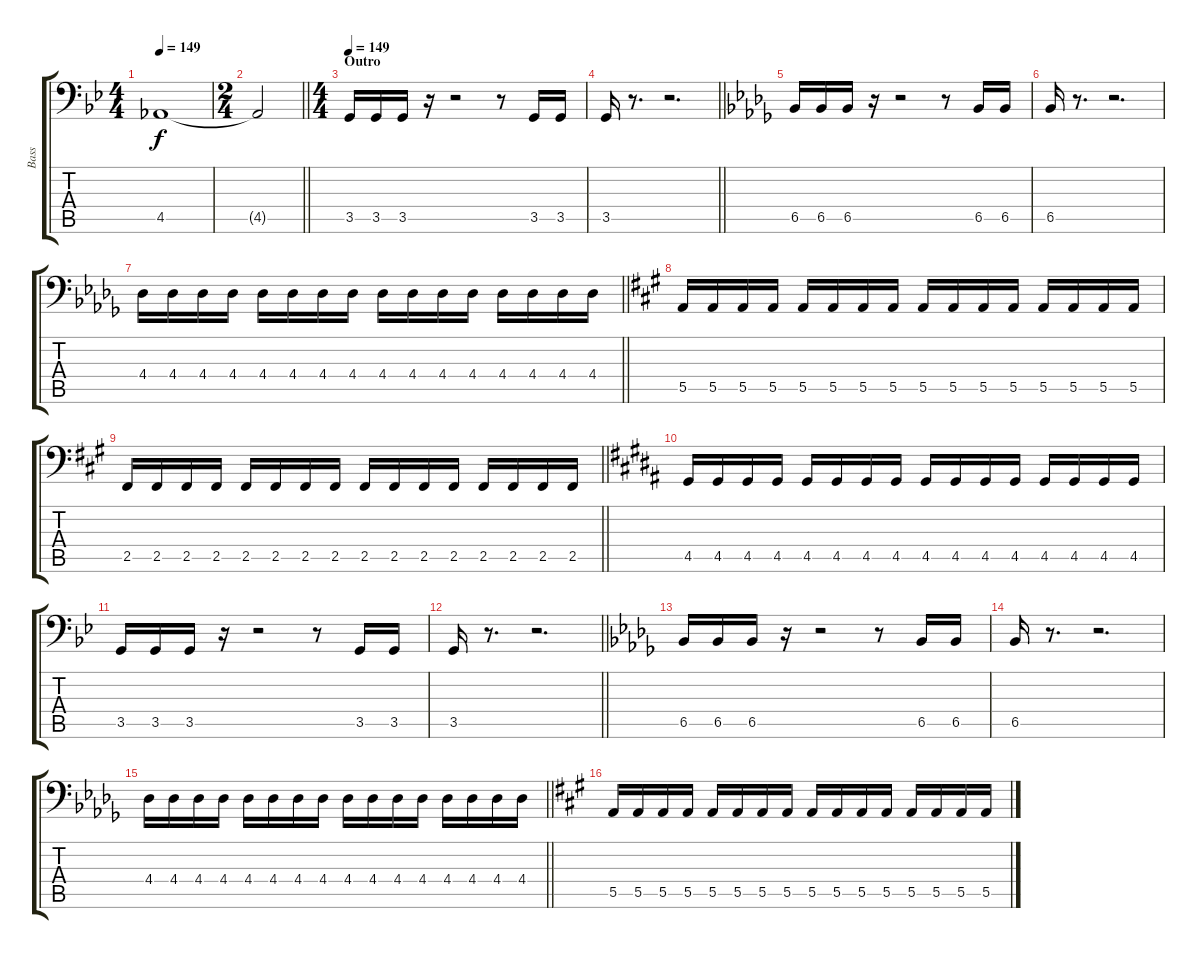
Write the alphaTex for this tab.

\track ("Bass" "Bass") {instrument electricbassfinger}
\staff {score tabs}
\tuning (B2 G2 D2 A1 E1 B0) {hide}
\ts (4 4)
\tempo 149
\clef f4
\ks bb
4.5.1{dy f} |
\ts (2 4)
\barLineRight lightlight
4.5{t}.2 |
\ts (4 4)
\section ("" "Outro")
\tempo 147
\tempo 149
3.5.16 3.5.16 3.5.16 r.16 r.2 r.8 3.5.16 3.5.16 |
\barLineRight lightlight
3.5.16 r.8{d} r.2{d} |
\ks db
6.5.16 6.5.16 6.5.16 r.16 r.2 r.8 6.5.16 6.5.16 |
6.5.16 r.8{d} r.2{d} |
\barLineRight lightlight
4.4.16 4.4.16 4.4.16 4.4.16 4.4.16 4.4.16 4.4.16 4.4.16 4.4.16 4.4.16 4.4.16 4.4.16 4.4.16 4.4.16 4.4.16 4.4.16 |
\ks a
5.5.16 5.5.16 5.5.16 5.5.16 5.5.16 5.5.16 5.5.16 5.5.16 5.5.16 5.5.16 5.5.16 5.5.16 5.5.16 5.5.16 5.5.16 5.5.16 |
\barLineRight lightlight
2.5.16 2.5.16 2.5.16 2.5.16 2.5.16 2.5.16 2.5.16 2.5.16 2.5.16 2.5.16 2.5.16 2.5.16 2.5.16 2.5.16 2.5.16 2.5.16 |
\ks b
4.5.16 4.5.16 4.5.16 4.5.16 4.5.16 4.5.16 4.5.16 4.5.16 4.5.16 4.5.16 4.5.16 4.5.16 4.5.16 4.5.16 4.5.16 4.5.16 |
\ks bb
3.5.16 3.5.16 3.5.16 r.16 r.2 r.8 3.5.16 3.5.16 |
\barLineRight lightlight
3.5.16 r.8{d} r.2{d} |
\ks db
6.5.16 6.5.16 6.5.16 r.16 r.2 r.8 6.5.16 6.5.16 |
6.5.16 r.8{d} r.2{d} |
\barLineRight lightlight
4.4.16 4.4.16 4.4.16 4.4.16 4.4.16 4.4.16 4.4.16 4.4.16 4.4.16 4.4.16 4.4.16 4.4.16 4.4.16 4.4.16 4.4.16 4.4.16 |
\ks a
5.5.16 5.5.16 5.5.16 5.5.16 5.5.16 5.5.16 5.5.16 5.5.16 5.5.16 5.5.16 5.5.16 5.5.16 5.5.16 5.5.16 5.5.16 5.5.16
